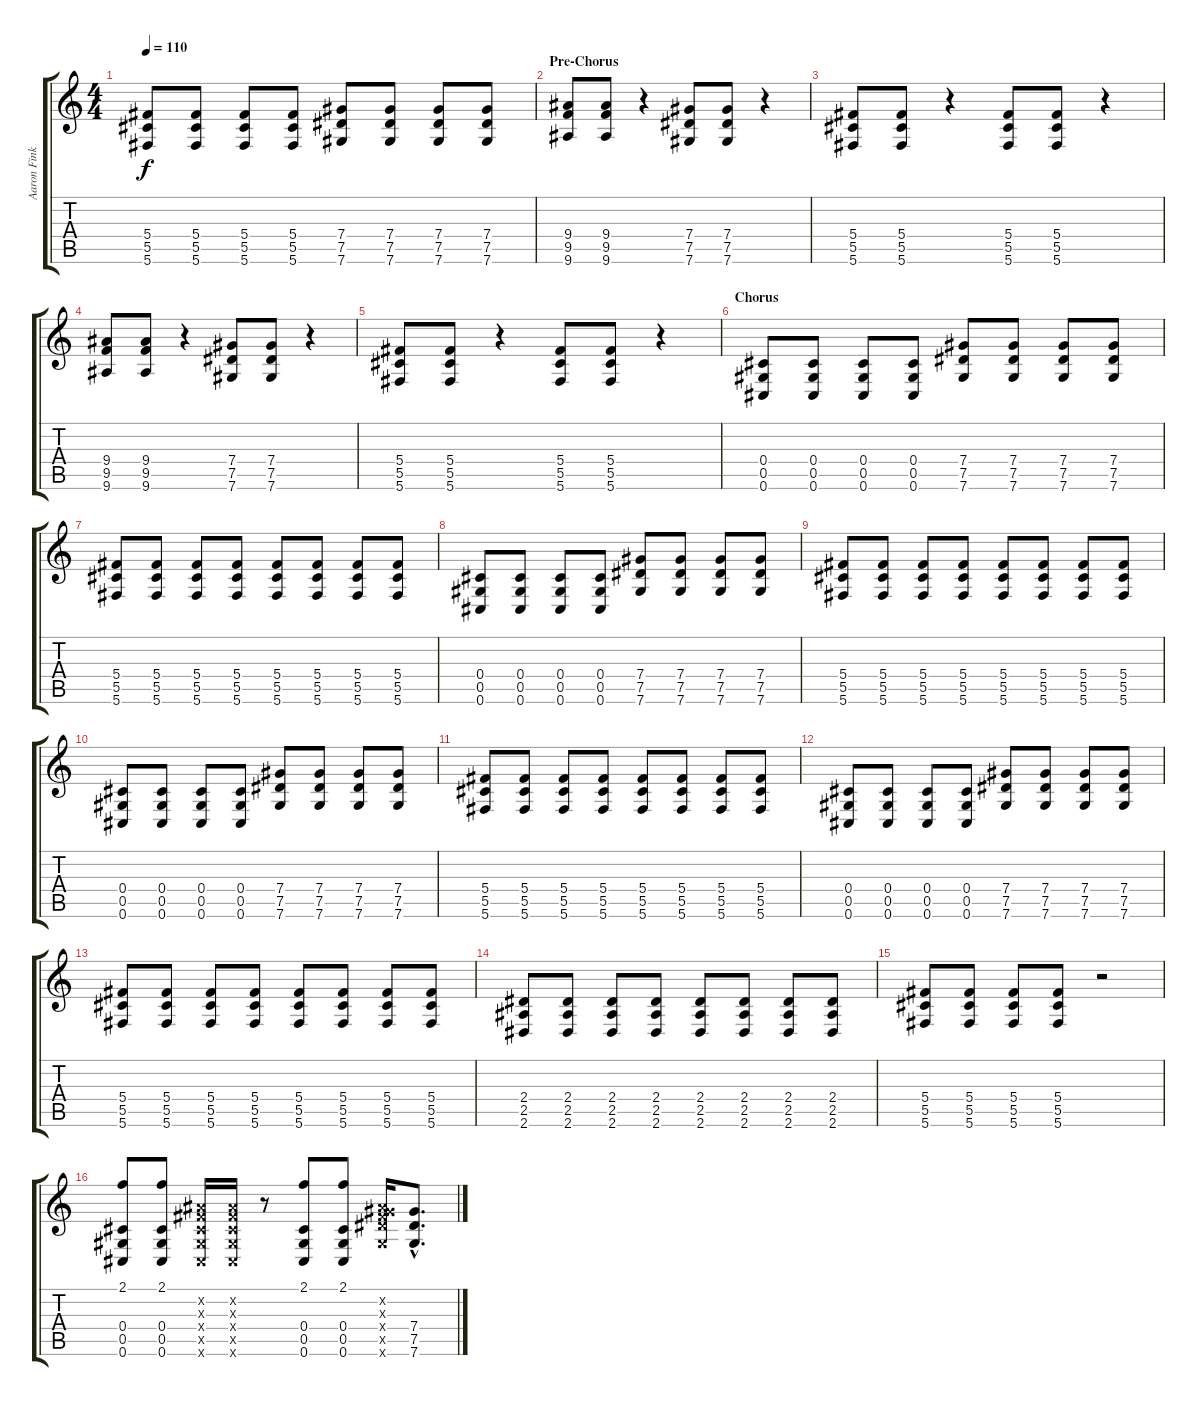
\track ("Aaron Fink 1" "Aaron Fink") {instrument distortionguitar}
\staff {score tabs}
\tuning (Eb4 Bb3 Gb3 Db3 Ab2 Db2) {hide}
\ts (4 4)
\tempo 110
\clef g2
\ks c
(5.4 5.5 5.6).8{dy f} (5.4 5.5 5.6).8 (5.4 5.5 5.6).8 (5.4 5.5 5.6).8 (7.4 7.5 7.6).8 (7.4 7.5 7.6).8 (7.4 7.5 7.6).8 (7.4 7.5 7.6).8 |
\section ("" "Pre-Chorus")
(9.4 9.5 9.6).8 (9.4 9.5 9.6).8 r.4 (7.4 7.5 7.6).8 (7.4 7.5 7.6).8 r.4 |
(5.4 5.5 5.6).8 (5.4 5.5 5.6).8 r.4 (5.4 5.5 5.6).8 (5.4 5.5 5.6).8 r.4 |
(9.4 9.5 9.6).8 (9.4 9.5 9.6).8 r.4 (7.4 7.5 7.6).8 (7.4 7.5 7.6).8 r.4 |
(5.4 5.5 5.6).8 (5.4 5.5 5.6).8 r.4 (5.4 5.5 5.6).8 (5.4 5.5 5.6).8 r.4 |
\section ("" "Chorus")
(0.4 0.5 0.6).8 (0.4 0.5 0.6).8 (0.4 0.5 0.6).8 (0.4 0.5 0.6).8 (7.4 7.5 7.6).8 (7.4 7.5 7.6).8 (7.4 7.5 7.6).8 (7.4 7.5 7.6).8 |
(5.4 5.5 5.6).8 (5.4 5.5 5.6).8 (5.4 5.5 5.6).8 (5.4 5.5 5.6).8 (5.4 5.5 5.6).8 (5.4 5.5 5.6).8 (5.4 5.5 5.6).8 (5.4 5.5 5.6).8 |
(0.4 0.5 0.6).8 (0.4 0.5 0.6).8 (0.4 0.5 0.6).8 (0.4 0.5 0.6).8 (7.4 7.5 7.6).8 (7.4 7.5 7.6).8 (7.4 7.5 7.6).8 (7.4 7.5 7.6).8 |
(5.4 5.5 5.6).8 (5.4 5.5 5.6).8 (5.4 5.5 5.6).8 (5.4 5.5 5.6).8 (5.4 5.5 5.6).8 (5.4 5.5 5.6).8 (5.4 5.5 5.6).8 (5.4 5.5 5.6).8 |
(0.4 0.5 0.6).8 (0.4 0.5 0.6).8 (0.4 0.5 0.6).8 (0.4 0.5 0.6).8 (7.4 7.5 7.6).8 (7.4 7.5 7.6).8 (7.4 7.5 7.6).8 (7.4 7.5 7.6).8 |
(5.4 5.5 5.6).8 (5.4 5.5 5.6).8 (5.4 5.5 5.6).8 (5.4 5.5 5.6).8 (5.4 5.5 5.6).8 (5.4 5.5 5.6).8 (5.4 5.5 5.6).8 (5.4 5.5 5.6).8 |
(0.4 0.5 0.6).8 (0.4 0.5 0.6).8 (0.4 0.5 0.6).8 (0.4 0.5 0.6).8 (7.4 7.5 7.6).8 (7.4 7.5 7.6).8 (7.4 7.5 7.6).8 (7.4 7.5 7.6).8 |
(5.4 5.5 5.6).8 (5.4 5.5 5.6).8 (5.4 5.5 5.6).8 (5.4 5.5 5.6).8 (5.4 5.5 5.6).8 (5.4 5.5 5.6).8 (5.4 5.5 5.6).8 (5.4 5.5 5.6).8 |
(2.4 2.5 2.6).8 (2.4 2.5 2.6).8 (2.4 2.5 2.6).8 (2.4 2.5 2.6).8 (2.4 2.5 2.6).8 (2.4 2.5 2.6).8 (2.4 2.5 2.6).8 (2.4 2.5 2.6).8 |
(5.4 5.5 5.6).8 (5.4 5.5 5.6).8 (5.4 5.5 5.6).8 (5.4 5.5 5.6).8 r.2 |
(2.1 0.4 0.5 0.6).8 (2.1 0.4 0.5 0.6).8 (0.2{x} 0.3{x} 0.4{x} 0.5{x} 0.6{x}).16 (0.2{x} 0.3{x} 0.4{x} 0.5{x} 0.6{x}).16 r.8 (2.1 0.4 0.5 0.6).8 (2.1 0.4 0.5 0.6).8 (0.2{x} 0.3{x} 7.4{x} 7.5{x} 7.6{x}).16 (7.4{hac} 7.5{hac} 7.6{hac}).8{d}
